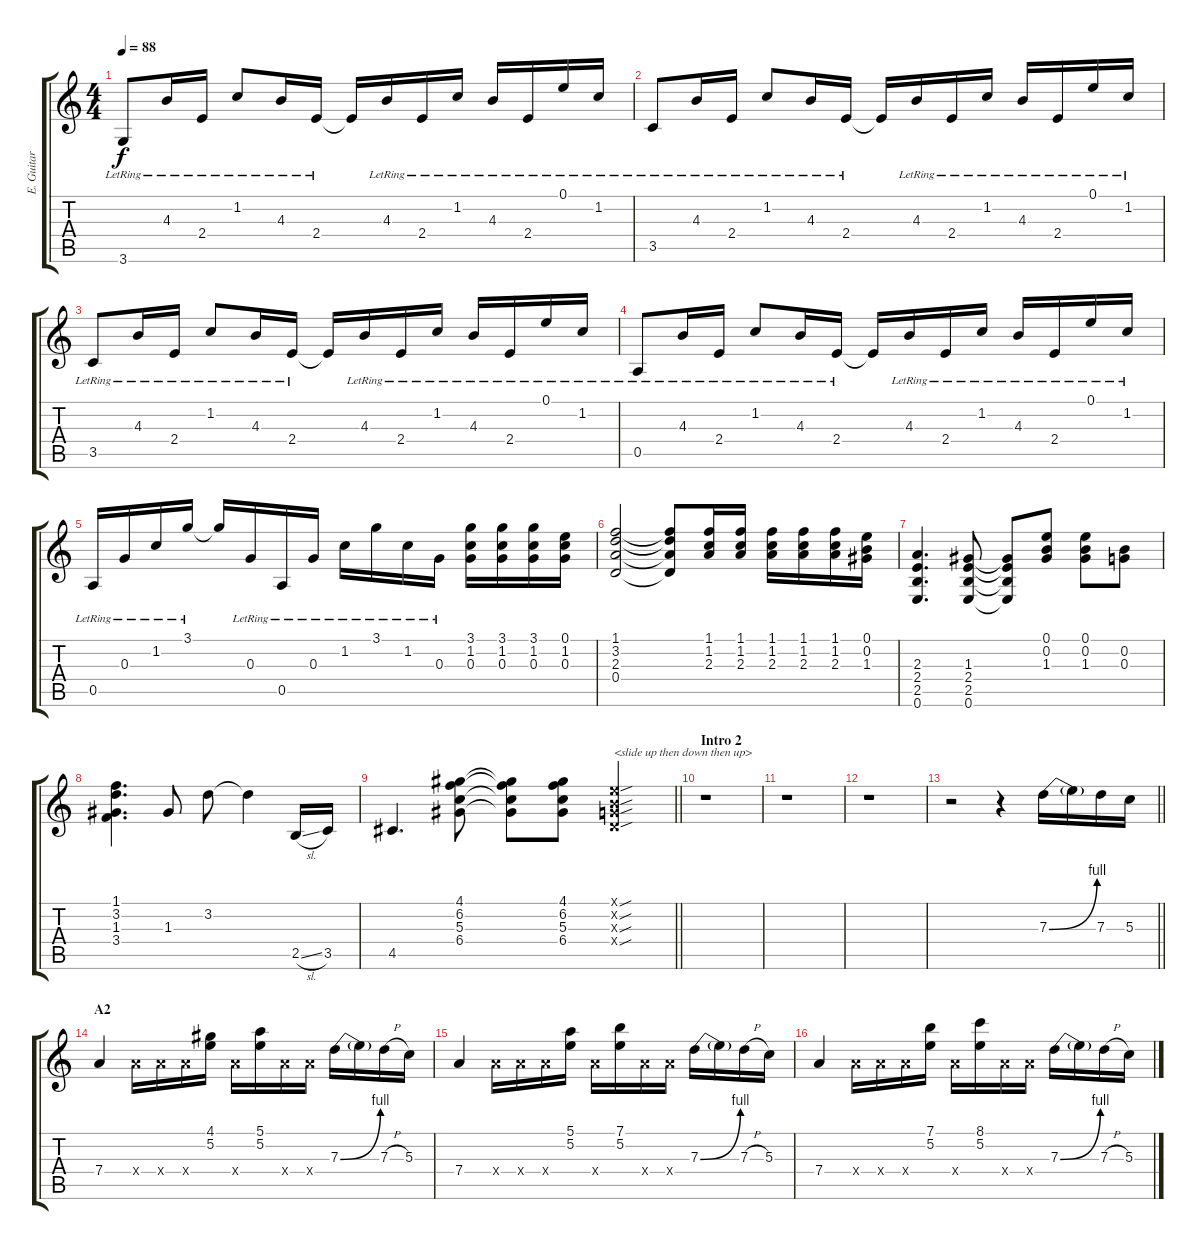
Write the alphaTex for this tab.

\track ("E. Guitar I" "E. Guitar ") {instrument overdrivenguitar}
\staff {score tabs}
\tuning (E4 B3 G3 D3 A2 E2) {hide}
\ts (4 4)
\tempo 88
\clef g2
\ks c
3.6{lr}.8{dy f} 4.3{lr}.16 2.4{lr}.16 1.2{lr}.8 4.3{lr}.16 2.4{lr}.16 2.4{t}.16 4.3{lr}.16 2.4{lr}.16 1.2{lr}.16 4.3{lr}.16 2.4{lr}.16 0.1{lr}.16 1.2{lr}.16 |
3.5{lr}.8 4.3{lr}.16 2.4{lr}.16 1.2{lr}.8 4.3{lr}.16 2.4{lr}.16 2.4{t}.16 4.3{lr}.16 2.4{lr}.16 1.2{lr}.16 4.3{lr}.16 2.4{lr}.16 0.1{lr}.16 1.2{lr}.16 |
3.5{lr}.8 4.3{lr}.16 2.4{lr}.16 1.2{lr}.8 4.3{lr}.16 2.4{lr}.16 2.4{t}.16 4.3{lr}.16 2.4{lr}.16 1.2{lr}.16 4.3{lr}.16 2.4{lr}.16 0.1{lr}.16 1.2{lr}.16 |
0.5{lr}.8 4.3{lr}.16 2.4{lr}.16 1.2{lr}.8 4.3{lr}.16 2.4{lr}.16 2.4{t}.16 4.3{lr}.16 2.4{lr}.16 1.2{lr}.16 4.3{lr}.16 2.4{lr}.16 0.1{lr}.16 1.2{lr}.16 |
0.5{lr}.16 0.3{lr}.16 1.2{lr}.16 3.1{lr}.16 3.1{t}.16 0.3{lr}.16 0.5{lr}.16 0.3{lr}.16 1.2{lr}.16 3.1{lr}.16 1.2{lr}.16 0.3{lr}.16 (3.1 1.2 0.3).16 (3.1 1.2 0.3).16 (3.1 1.2 0.3).16 (0.1 1.2 0.3).16 |
(1.1 3.2 2.3 0.4).2 (1.1{t} 3.2{t} 2.3{t} 0.4{t}).8 (1.1 1.2 2.3).16 (1.1 1.2 2.3).16 (1.1 1.2 2.3).16 (1.1 1.2 2.3).16 (1.1 1.2 2.3).16 (0.1 0.2 1.3).16 |
(2.3 2.4 2.5 0.6).4{d} (1.3 2.4 2.5 0.6).8 (1.3{t} 2.4{t} 2.5{t} 0.6{t}).8 (0.1 0.2 1.3).8 (0.1 0.2 1.3).8 (0.2 0.3).8 |
(1.1 3.2 1.3 3.4).4{d} 1.3.8 3.2.8 3.2{t}.4 2.5{sl}.16 3.5.16 |
\barLineRight lightlight
4.5.4{d} (4.1 6.2 5.3 6.4).8 (4.1{t} 6.2{t} 5.3{t} 6.4{t}).8 (4.1 6.2 5.3 6.4).8 (0.1{sou x} 0.2{sou x} 0.3{sou x} 0.4{sou x}).4{txt "<slide up then down then up>"} |
\section ("" "Intro 2")
r.1 |
r.1 |
r.1 |
\barLineRight lightlight
r.2 r.4 7.3{be (bend 0 0 60 4)}.16 7.3{t}.16 7.3.16 5.3.16 |
\section ("" "A2")
7.4.4 7.4{x}.16 7.4{x}.16 7.4{x}.16 (4.1 5.2).16 7.4{x}.16 (5.1 5.2).16 7.4{x}.16 7.4{x}.16 7.3{be (bend 0 0 60 4)}.16 7.3{t}.16 7.3{h}.16 5.3.16 |
7.4.4 7.4{x}.16 7.4{x}.16 7.4{x}.16 (5.1 5.2).16 7.4{x}.16 (7.1 5.2).16 7.4{x}.16 7.4{x}.16 7.3{be (bend 0 0 60 4)}.16 7.3{t}.16 7.3{h}.16 5.3.16 |
7.4.4 7.4{x}.16 7.4{x}.16 7.4{x}.16 (7.1 5.2).16 7.4{x}.16 (8.1 5.2).16 7.4{x}.16 7.4{x}.16 7.3{be (bend 0 0 60 4)}.16 7.3{t}.16 7.3{h}.16 5.3.16
